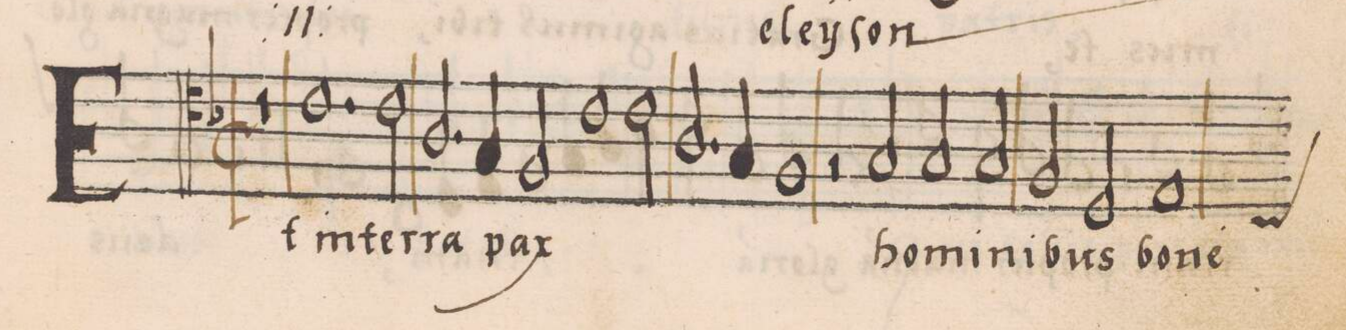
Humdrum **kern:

**kern	**text
*I"TENOR	*
*clefC4	*
*k[b-]	*
*met(C|)	*
*M2/1	*
1r	.
1.c\	Et
=2-	=2-
2c\	in
2.A/	ter-
4G/	-ra
=3-	=3-
2F/	pax
1c\	.
*2\right	*
2c\	.
=4-	=4-
2.A/	.
4G/	.
1F/	.
=5-	=5-
2r	.
2G/	ho-
2G/	-mi-
2G/	-ni-
=6-	=6-
2F/	-bus
2D/	bo-
*custos:C	*
1E/	-ne
=7-	=7-
*-	*-
